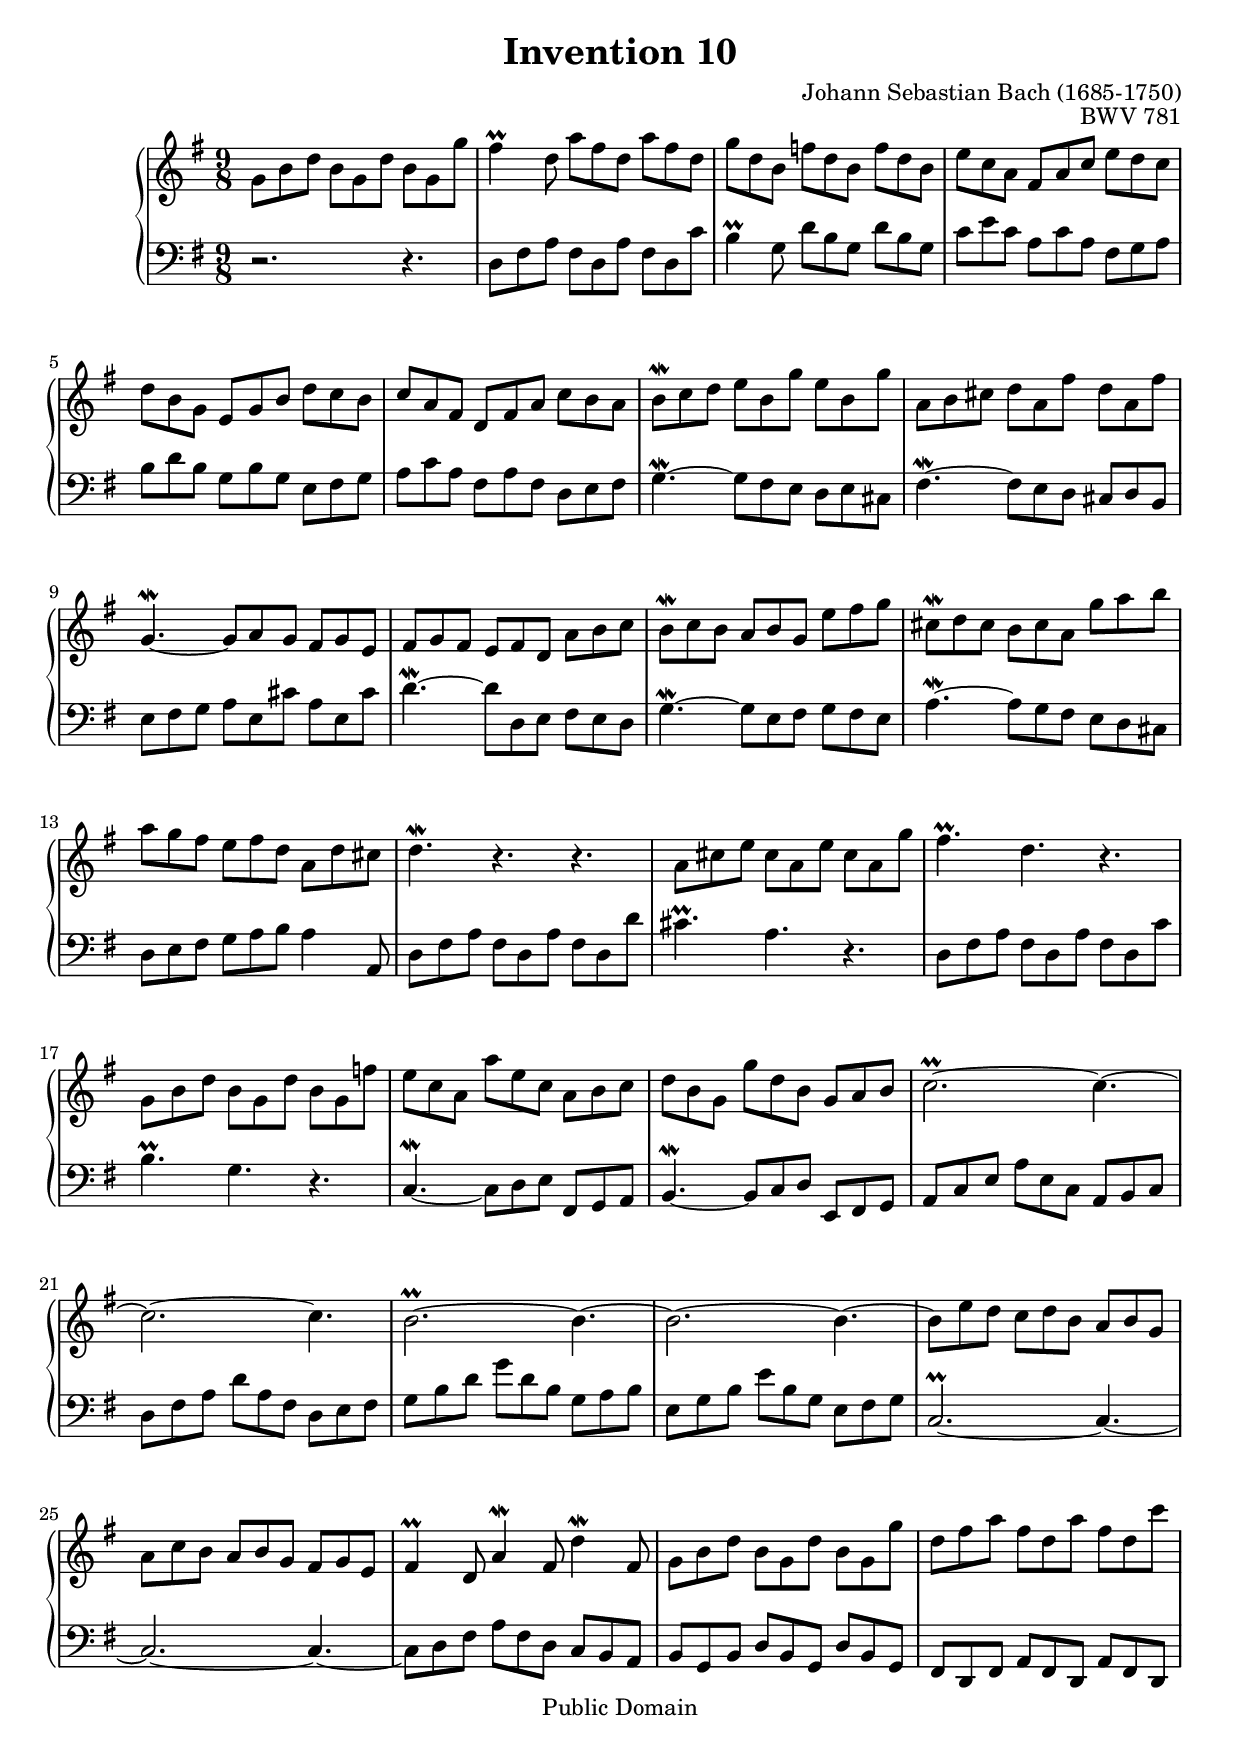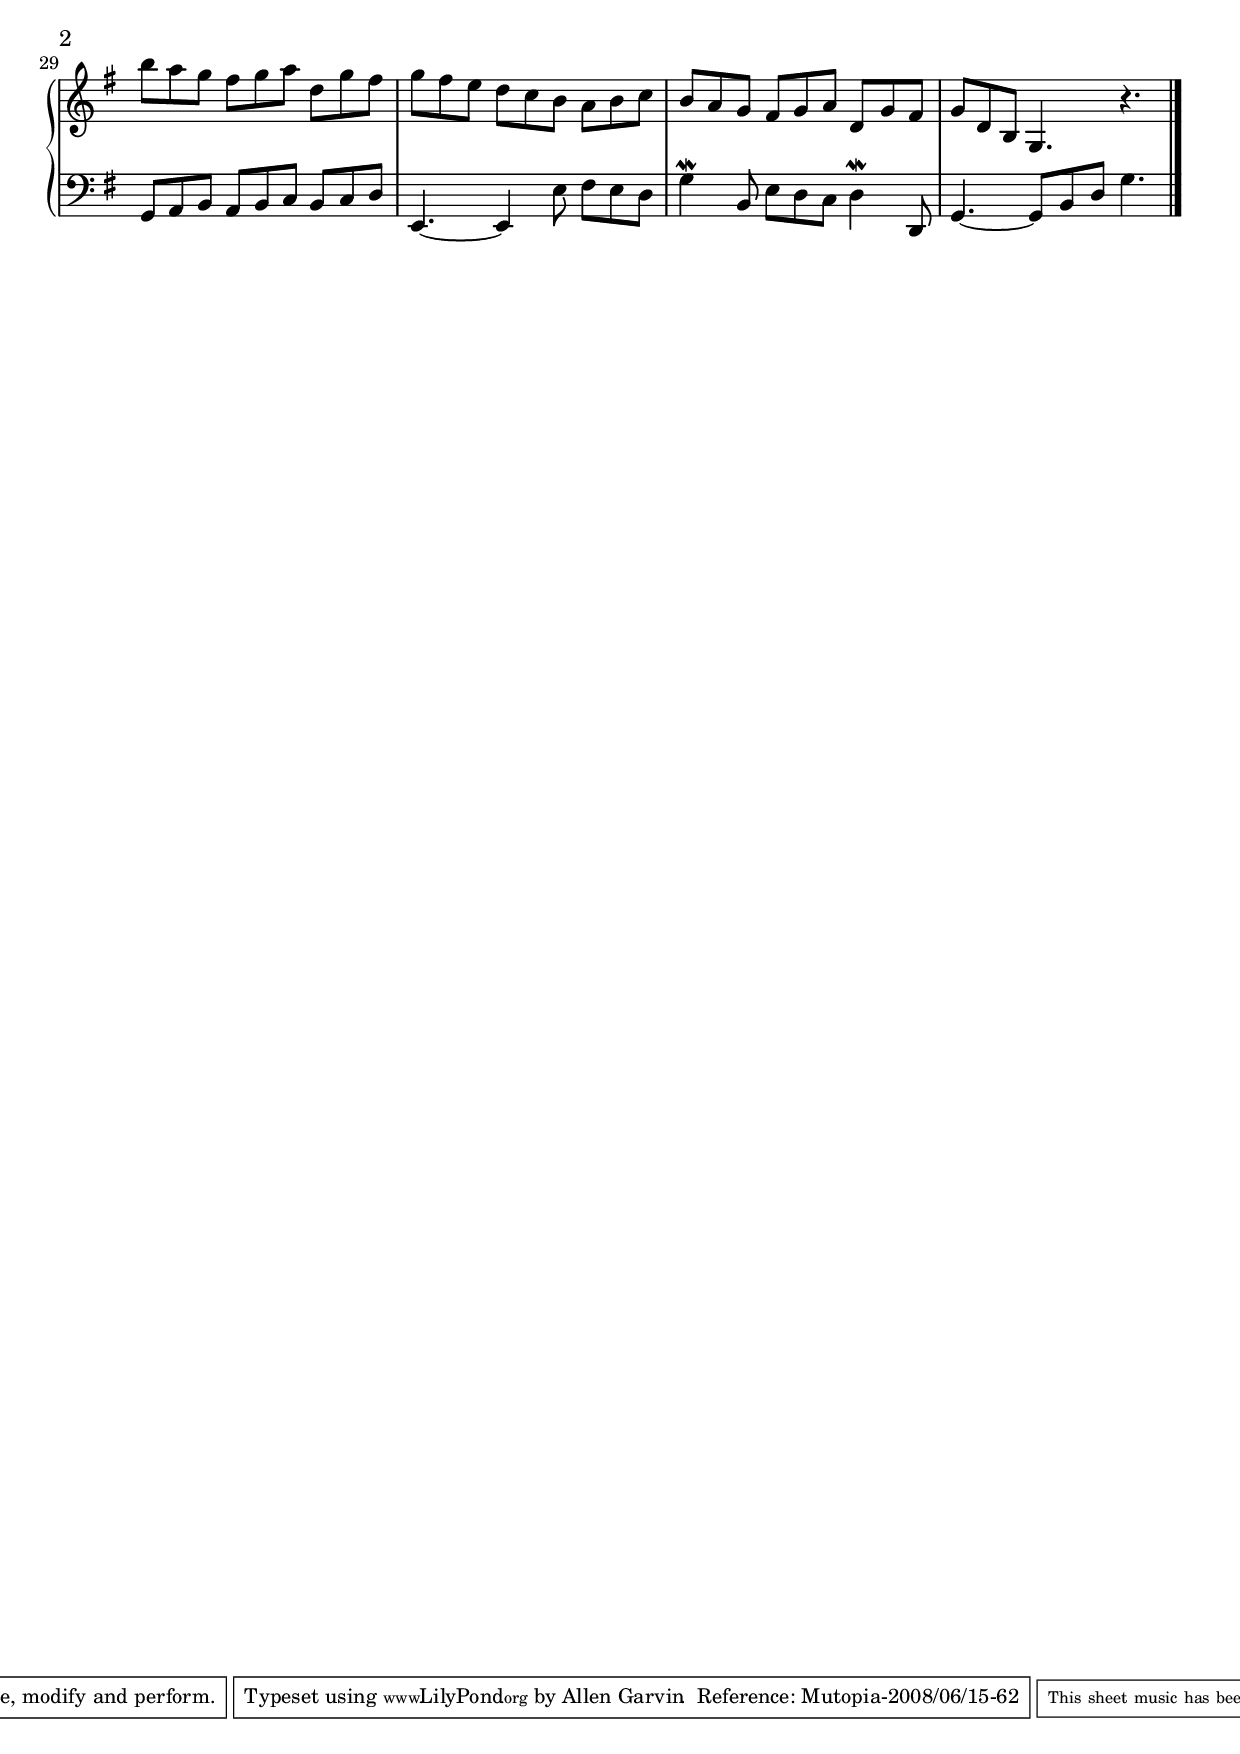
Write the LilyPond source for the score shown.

\header {
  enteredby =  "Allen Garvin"
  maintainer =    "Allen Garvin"
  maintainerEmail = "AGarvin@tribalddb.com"
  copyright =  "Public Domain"
  filename =   "bach-invention-10.ly"
  title =   "Invention 10"
  opus =    "BWV 781"
  composer =   "Johann Sebastian Bach (1685-1750)"
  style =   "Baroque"
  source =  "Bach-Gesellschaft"
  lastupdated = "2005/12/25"

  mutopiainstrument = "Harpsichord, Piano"
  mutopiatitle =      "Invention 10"
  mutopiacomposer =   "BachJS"
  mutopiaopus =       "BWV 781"
 
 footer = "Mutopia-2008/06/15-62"
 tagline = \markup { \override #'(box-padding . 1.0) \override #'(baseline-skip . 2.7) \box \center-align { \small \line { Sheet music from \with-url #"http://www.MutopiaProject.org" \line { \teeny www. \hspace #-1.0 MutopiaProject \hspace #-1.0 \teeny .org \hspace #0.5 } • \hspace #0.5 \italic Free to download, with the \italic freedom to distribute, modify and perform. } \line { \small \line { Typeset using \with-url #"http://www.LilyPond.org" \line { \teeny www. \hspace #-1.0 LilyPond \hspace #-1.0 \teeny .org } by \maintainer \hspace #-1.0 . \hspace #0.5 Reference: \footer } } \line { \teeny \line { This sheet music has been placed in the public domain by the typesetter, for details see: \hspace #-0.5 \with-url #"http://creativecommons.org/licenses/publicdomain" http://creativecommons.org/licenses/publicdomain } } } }
}

\version "2.11.46"

voiceone =  \relative c'' {
  \set Staff.midiInstrument = "harpsichord"
  \key g \major
  \time 9/8
  g8[ b d]  b[ g d']  b[ g g'] |                     % bar 1
  fis4\prall d8  a'[ fis d]  a'[ fis d] |            % bar 2
  g[ d b]  f'[ d b]  f'[ d b] |                      % bar 3
  e[ c a]  fis[ a c]  e[ d c] |                      % bar 4
  d[ b g]  e[ g b]  d[ c b] |                        % bar 5
  c[ a fis]  d[ fis a]  c[ b a] |                    % bar 6
  b[\mordent c d]  e[ b g']  e[ b g'] |              % bar 7
  a,[ b cis]  d[ a fis']  d[ a fis'] |               % bar 8
  g,4.\mordent ~  g8[ a g]  fis[ g e] |              % bar 9
  fis[ g fis]  e[ fis d]  a'[ b c] |                 % bar 10
  b[\mordent c b]  a[ b g]  e'[ fis g] |             % bar 11
  cis,[\mordent d cis]  b[ cis a]  g'[ a b] |        % bar 12
  a[ g fis]  e[ fis d]  a[ d cis] |                  % bar 13
  d4.\mordent r4. r4. |                              % bar 14
  a8[ cis e]  cis[ a e']  cis[ a g'] |               % bar 15
  fis4.\prall d r |                                  % bar 16
  g,8[ b d]  b[ g d']  b[ g f'] |                    % bar 17
  e[ c a]  a'[ e c]  a[ b c] |                       % bar 18
  d[ b g]  g'[ d b]  g[ a b] |                       % bar 19
  c2.\prall ~ c4. ~|                                 % bar 20
  c2. ~ c4. |                                        % bar 21
  \tieUp b2.\prall ~ b4. ~ |                         % bar 22
  b2. ~ b4. ~ |                                      % bar 23
  b8[ e d]  c[ d b]  a[ b g] |                       % bar 24
  a[ c b]  a[ b g]  fis[ g e] |                      % bar 25
  fis4\prall d8 a'4\mordent fis8 d'4\mordent fis,8 | % bar 26
  g8[ b d]  b[ g d']  b[ g g'] |                     % bar 27
  d[ fis a]  fis[ d a']  fis[ d c'] |                % bar 28
  b[ a g]  fis[ g a]  d,[ g fis] |                   % bar 29
  g[ fis e]  d[ c b]  a[ b c] |                      % bar 30
  b[ a g]  fis[ g a]  d,[ g fis] |                   % bar 31
  g[ d b] g4. r \bar "|."                            % bar 32
}


voicetwo =  \relative c {
  \set Staff.midiInstrument = "harpsichord"
  \key g \major
  \time 9/8
  \clef "bass"
  r2. r4. |                   % bar 1
  d8[ fis a]  fis[ d a']  fis[ d c'] |               % bar 2
  b4\prall g8  d'[ b g]  d'[ b g] |                  % bar 3
  c[ e c]  a[ c a]  fis[ g a] |                      % bar 4
  b[ d b]  g[ b g]  e[ fis g] |                      % bar 5
  a[ c a]  fis[ a fis]  d[ e fis] |                  % bar 6
  g4.\mordent ~  g8[ fis e]  d[ e cis] |             % bar 7
  fis4.\mordent ~  fis8[ e d]  cis[ d b] |           % bar 8
  e[ fis g]  a[ e cis']  a[ e cis'] |                % bar 9
  d4.\mordent ~  d8[ d, e]  fis[ e d] |              % bar 10
  g4.\mordent ~  g8[ e fis]  g[ fis e] |             % bar 11
  a4.\mordent ~  a8[ g fis]  e[ d cis] |             % bar 12
  d[ e fis]  g[ a b] a4 a,8 |                        % bar 13
  d[ fis a]  fis[ d a']  fis[ d d'] |                % bar 14
  cis4.\prall a r |                                  % bar 15
  d,8[ fis a]  fis[ d a']  fis[ d c'] |              % bar 16
  b4.\prall g r |                                    % bar 17
  c,\mordent ~  c8[ d e]  fis,[ g a] |               % bar 18
  b4.\mordent ~  b8[ c d]  e,[ fis g] |              % bar 19
  a[ c e]  a[ e c]  a[ b c] |                        % bar 20
  d[ fis a]  d[ a fis]  d[ e fis] |                  % bar 21
  g[ b d]  g[ d b]  g[ a b] |                        % bar 22
  e,[ g b]  e[ b g]  e[ fis g] |                     % bar 23
  c,2.\prall ~ c4. ~ |                               % bar 24
  c2. ~ c4. ~ |                                      % bar 25
  c8[ d fis]  a[ fis d]  c[ b a] |                   % bar 26
  b[ g b]  d[ b g]  d'[ b g] |                       % bar 27
  fis[ d fis]  a[ fis d]  a'[ fis d] |               % bar 28
  g[ a b]  a[ b c]  b[ c d] |                        % bar 29
  e,4. ~ e4 e'8  fis[ e d] |                         % bar 30
  g4\mordent b,8  e[ d c] d4\mordent d,8 |           % bar 31
  g4. ~  g8[ b d] g4.  \bar "|."                     % bar 32
}

\score {
   \context GrandStaff <<
    \context Staff = "one" <<
      \voiceone
    >>
    \context Staff = "two" <<
      \voicetwo
    >>
  >>

  \layout{ }
  
  \midi {
    \context {
      \Score
      tempoWholesPerMinute = #(ly:make-moment 172 4)
      }
    }


}

%{
changes by Urs Metzger, 2005/12/25
version 1.6.10 => 2.6.4
voiceone, bar 8: e[ b g'] => d[ a fis']
voiceone, bar 28: c => c'
voiceone, bar 29: d => d,
midiInstrument none = "harpsichord"
midi tempo 4 = 160 => 4 => 172
%}

